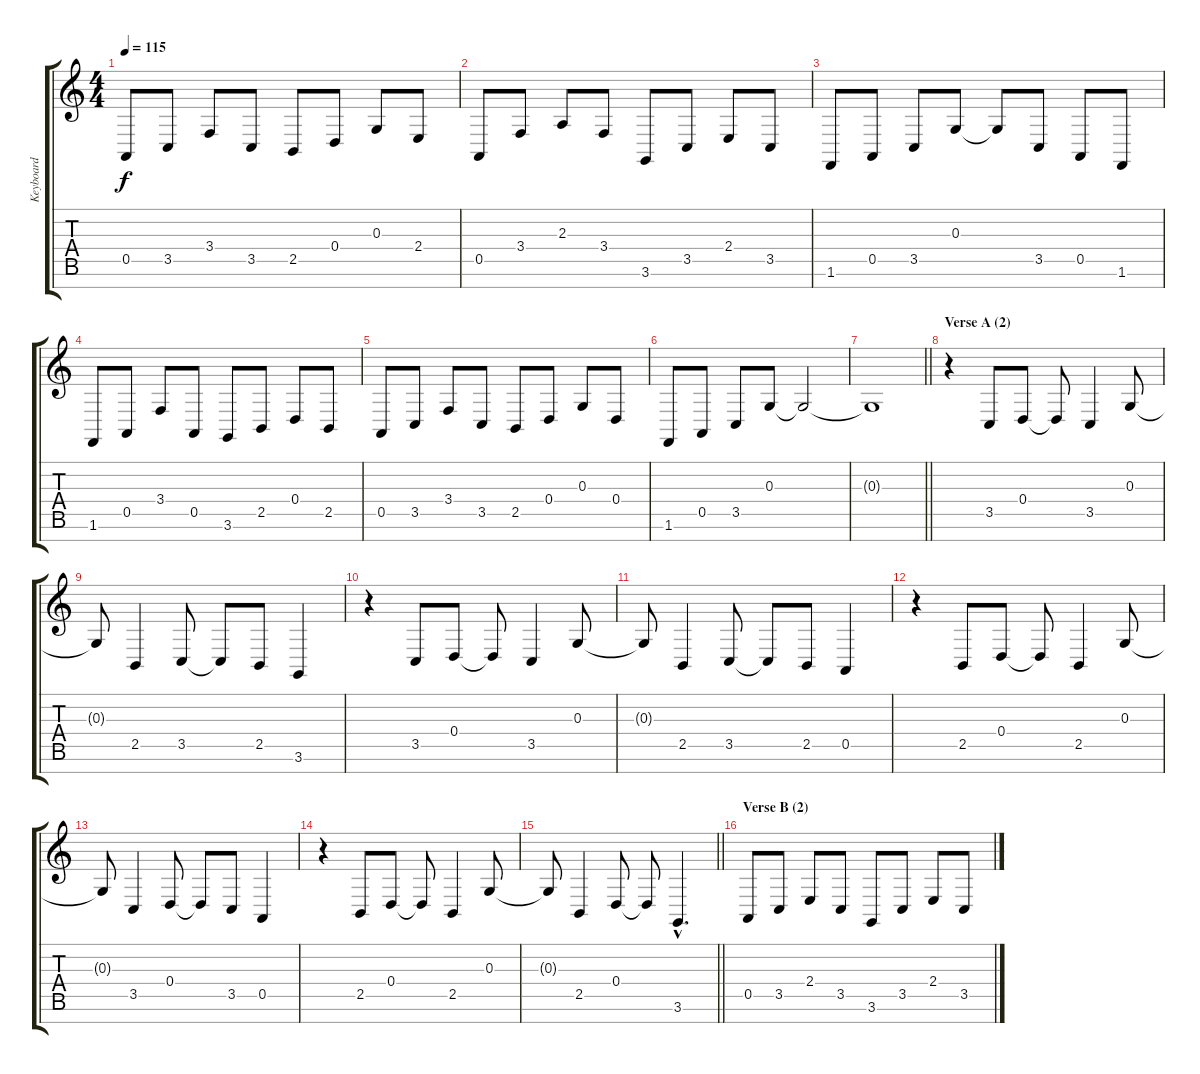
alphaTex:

\track ("Keyboard" "Keyboard") {instrument stringensemble1}
\staff {score tabs}
\tuning (E4 B3 G3 D3 A2 E2 B1) {hide}
\ts (4 4)
\tempo 115
\clef g2
\ks c
0.5.8{dy f} 3.5.8 3.4.8 3.5.8 2.5.8 0.4.8 0.3.8 2.4.8 |
0.5.8 3.4.8 2.3.8 3.4.8 3.6.8 3.5.8 2.4.8 3.5.8 |
1.6.8 0.5.8 3.5.8 0.3.8 0.3{t}.8 3.5.8 0.5.8 1.6.8 |
1.6.8 0.5.8 3.4.8 0.5.8 3.6.8 2.5.8 0.4.8 2.5.8 |
0.5.8 3.5.8 3.4.8 3.5.8 2.5.8 0.4.8 0.3.8 0.4.8 |
1.6.8 0.5.8 3.5.8 0.3.8 0.3{t}.2 |
\barLineRight lightlight
0.3{t}.1 |
\section ("" "Verse A (2)")
r.4 3.5.8 0.4.8 0.4{t}.8 3.5.4 0.3.8 |
0.3{t}.8 2.5.4 3.5.8 3.5{t}.8 2.5.8 3.6.4 |
r.4 3.5.8 0.4.8 0.4{t}.8 3.5.4 0.3.8 |
0.3{t}.8 2.5.4 3.5.8 3.5{t}.8 2.5.8 0.5.4 |
r.4 2.5.8 0.4.8 0.4{t}.8 2.5.4 0.3.8 |
0.3{t}.8 3.5.4 0.4.8 0.4{t}.8 3.5.8 0.5.4 |
r.4 2.5.8 0.4.8 0.4{t}.8 2.5.4 0.3.8 |
\barLineRight lightlight
0.3{t}.8 2.5.4 0.4.8 0.4{t}.8 3.6{hac}.4{d} |
\section ("" "Verse B (2)")
0.5.8 3.5.8 2.4.8 3.5.8 3.6.8 3.5.8 2.4.8 3.5.8
